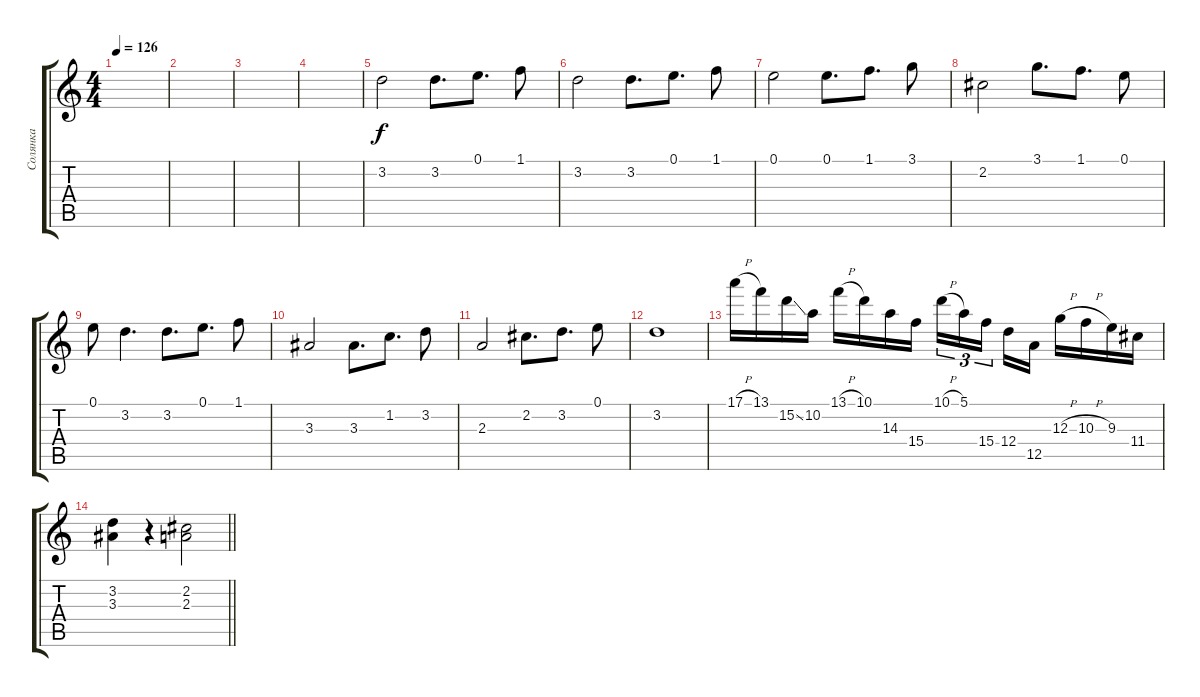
\track ("Солянка" "Солянка") {instrument distortionguitar}
\staff {score tabs}
\tuning (E4 B3 G3 D3 A2 E2) {hide}
\ts (4 4)
\tempo 126
\clef g2
\ks c
|
|
|
|
3.2.2{volume 16} 3.2.8{d} 0.1.8{d} 1.1.8 |
3.2.2 3.2.8{d} 0.1.8{d} 1.1.8 |
0.1.2 0.1.8{d} 1.1.8{d} 3.1.8 |
2.2.2 3.1.8{d} 1.1.8{d} 0.1.8 |
0.1.8 3.2.4{d} 3.2.8{d} 0.1.8{d} 1.1.8 |
3.3.2 3.3.8{d} 1.2.8{d} 3.2.8 |
2.3.2 2.2.8{d} 3.2.8{d} 0.1.8 |
3.2.1 |
17.1{h}.16 13.1.16 15.2{ss}.16 10.2.16 13.1{h}.16 10.1.16 14.3.16 15.4.16 10.1{h}.16{tu (3 2)} 5.1.16{tu (3 2)} 15.4.16{tu (3 2) beam splitsecondary} 12.4.16 12.5.16 12.3{h}.16 10.3{h}.16 9.3.16 11.4.16 |
\barLineRight lightlight
(3.2 3.3).4 r.4 (2.2 2.3).2
